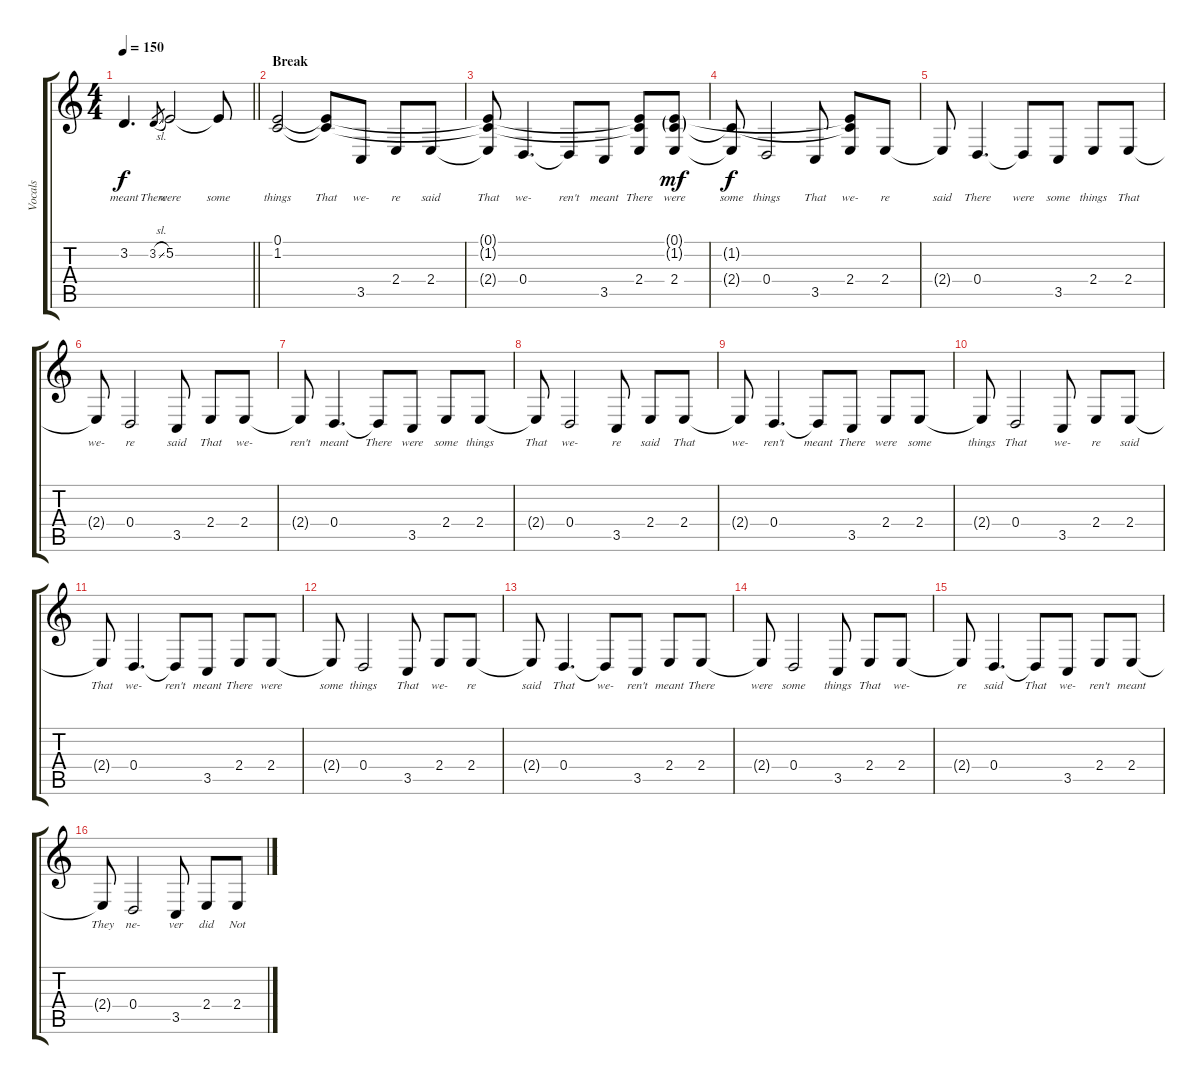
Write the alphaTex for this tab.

\track ("Vocals" "Vocals") {instrument clarinet}
\staff {score tabs}
\tuning (E4 B3 G3 D3 A2 E2) {hide}
\ts (4 4)
\tempo 150
\clef g2
\barLineRight lightlight
\ks c
3.2.4{d lyrics (0 "meant") lyrics (1 "") lyrics (2 "") lyrics (3 "") lyrics (4 "") dy f} 3.2{sl}.8{lyrics (0 "There") lyrics (1 "") lyrics (2 "") lyrics (3 "") lyrics (4 "") gr} 5.2.2{lyrics (0 "were") lyrics (1 "") lyrics (2 "") lyrics (3 "") lyrics (4 "")} 5.2{t}.8{lyrics (0 "some") lyrics (1 "") lyrics (2 "") lyrics (3 "") lyrics (4 "")} |
\section ("" "Break")
(0.1 1.2).2{lyrics (0 "things") lyrics (1 "") lyrics (2 "") lyrics (3 "") lyrics (4 "")} (0.1{t} 1.2{t}).8{lyrics (0 "That") lyrics (1 "") lyrics (2 "") lyrics (3 "") lyrics (4 "")} 3.5.8{lyrics (0 "we-") lyrics (1 "") lyrics (2 "") lyrics (3 "") lyrics (4 "") volume 10} 2.4.8{lyrics (0 "re") lyrics (1 "") lyrics (2 "") lyrics (3 "") lyrics (4 "")} 2.4.8{lyrics (0 "said") lyrics (1 "") lyrics (2 "") lyrics (3 "") lyrics (4 "")} |
(0.1{t} 1.2{t} 2.4{t}).8{lyrics (0 "That") lyrics (1 "") lyrics (2 "") lyrics (3 "") lyrics (4 "")} 0.4.4{d lyrics (0 "we-") lyrics (1 "") lyrics (2 "") lyrics (3 "") lyrics (4 "")} 0.4{t}.8{lyrics (0 "ren't") lyrics (1 "") lyrics (2 "") lyrics (3 "") lyrics (4 "")} 3.5.8{lyrics (0 "meant") lyrics (1 "") lyrics (2 "") lyrics (3 "") lyrics (4 "")} (0.1{t} 1.2{t} 2.4).8{lyrics (0 "There") lyrics (1 "") lyrics (2 "") lyrics (3 "") lyrics (4 "")} (0.1{g} 1.2{g} 2.4).8{lyrics (0 "were") lyrics (1 "") lyrics (2 "") lyrics (3 "") lyrics (4 "") dy mf} |
(1.2{t} 2.4{t}).8{lyrics (0 "some") lyrics (1 "") lyrics (2 "") lyrics (3 "") lyrics (4 "") dy f} 0.4.2{lyrics (0 "things") lyrics (1 "") lyrics (2 "") lyrics (3 "") lyrics (4 "")} 3.5.8{lyrics (0 "That") lyrics (1 "") lyrics (2 "") lyrics (3 "") lyrics (4 "")} (0.1{t} 1.2{t} 2.4).8{lyrics (0 "we-") lyrics (1 "") lyrics (2 "") lyrics (3 "") lyrics (4 "")} 2.4.8{lyrics (0 "re") lyrics (1 "") lyrics (2 "") lyrics (3 "") lyrics (4 "")} |
2.4{t}.8{lyrics (0 "said") lyrics (1 "") lyrics (2 "") lyrics (3 "") lyrics (4 "")} 0.4.4{d lyrics (0 "There") lyrics (1 "") lyrics (2 "") lyrics (3 "") lyrics (4 "")} 0.4{t}.8{lyrics (0 "were") lyrics (1 "") lyrics (2 "") lyrics (3 "") lyrics (4 "")} 3.5.8{lyrics (0 "some") lyrics (1 "") lyrics (2 "") lyrics (3 "") lyrics (4 "")} 2.4.8{lyrics (0 "things") lyrics (1 "") lyrics (2 "") lyrics (3 "") lyrics (4 "")} 2.4.8{lyrics (0 "That") lyrics (1 "") lyrics (2 "") lyrics (3 "") lyrics (4 "")} |
2.4{t}.8{lyrics (0 "we-") lyrics (1 "") lyrics (2 "") lyrics (3 "") lyrics (4 "")} 0.4.2{lyrics (0 "re") lyrics (1 "") lyrics (2 "") lyrics (3 "") lyrics (4 "")} 3.5.8{lyrics (0 "said") lyrics (1 "") lyrics (2 "") lyrics (3 "") lyrics (4 "")} 2.4.8{lyrics (0 "That") lyrics (1 "") lyrics (2 "") lyrics (3 "") lyrics (4 "")} 2.4.8{lyrics (0 "we-") lyrics (1 "") lyrics (2 "") lyrics (3 "") lyrics (4 "")} |
2.4{t}.8{lyrics (0 "ren't") lyrics (1 "") lyrics (2 "") lyrics (3 "") lyrics (4 "")} 0.4.4{d lyrics (0 "meant") lyrics (1 "") lyrics (2 "") lyrics (3 "") lyrics (4 "")} 0.4{t}.8{lyrics (0 "There") lyrics (1 "") lyrics (2 "") lyrics (3 "") lyrics (4 "")} 3.5.8{lyrics (0 "were") lyrics (1 "") lyrics (2 "") lyrics (3 "") lyrics (4 "")} 2.4.8{lyrics (0 "some") lyrics (1 "") lyrics (2 "") lyrics (3 "") lyrics (4 "")} 2.4.8{lyrics (0 "things") lyrics (1 "") lyrics (2 "") lyrics (3 "") lyrics (4 "")} |
2.4{t}.8{lyrics (0 "That") lyrics (1 "") lyrics (2 "") lyrics (3 "") lyrics (4 "")} 0.4.2{lyrics (0 "we-") lyrics (1 "") lyrics (2 "") lyrics (3 "") lyrics (4 "")} 3.5.8{lyrics (0 "re") lyrics (1 "") lyrics (2 "") lyrics (3 "") lyrics (4 "")} 2.4.8{lyrics (0 "said") lyrics (1 "") lyrics (2 "") lyrics (3 "") lyrics (4 "")} 2.4.8{lyrics (0 "That") lyrics (1 "") lyrics (2 "") lyrics (3 "") lyrics (4 "")} |
2.4{t}.8{lyrics (0 "we-") lyrics (1 "") lyrics (2 "") lyrics (3 "") lyrics (4 "")} 0.4.4{d lyrics (0 "ren't") lyrics (1 "") lyrics (2 "") lyrics (3 "") lyrics (4 "")} 0.4{t}.8{lyrics (0 "meant") lyrics (1 "") lyrics (2 "") lyrics (3 "") lyrics (4 "")} 3.5.8{lyrics (0 "There") lyrics (1 "") lyrics (2 "") lyrics (3 "") lyrics (4 "")} 2.4.8{lyrics (0 "were") lyrics (1 "") lyrics (2 "") lyrics (3 "") lyrics (4 "")} 2.4.8{lyrics (0 "some") lyrics (1 "") lyrics (2 "") lyrics (3 "") lyrics (4 "")} |
2.4{t}.8{lyrics (0 "things") lyrics (1 "") lyrics (2 "") lyrics (3 "") lyrics (4 "")} 0.4.2{lyrics (0 "That") lyrics (1 "") lyrics (2 "") lyrics (3 "") lyrics (4 "")} 3.5.8{lyrics (0 "we-") lyrics (1 "") lyrics (2 "") lyrics (3 "") lyrics (4 "")} 2.4.8{lyrics (0 "re") lyrics (1 "") lyrics (2 "") lyrics (3 "") lyrics (4 "")} 2.4.8{lyrics (0 "said") lyrics (1 "") lyrics (2 "") lyrics (3 "") lyrics (4 "")} |
2.4{t}.8{lyrics (0 "That") lyrics (1 "") lyrics (2 "") lyrics (3 "") lyrics (4 "")} 0.4.4{d lyrics (0 "we-") lyrics (1 "") lyrics (2 "") lyrics (3 "") lyrics (4 "")} 0.4{t}.8{lyrics (0 "ren't") lyrics (1 "") lyrics (2 "") lyrics (3 "") lyrics (4 "")} 3.5.8{lyrics (0 "meant") lyrics (1 "") lyrics (2 "") lyrics (3 "") lyrics (4 "")} 2.4.8{lyrics (0 "There") lyrics (1 "") lyrics (2 "") lyrics (3 "") lyrics (4 "")} 2.4.8{lyrics (0 "were") lyrics (1 "") lyrics (2 "") lyrics (3 "") lyrics (4 "")} |
2.4{t}.8{lyrics (0 "some") lyrics (1 "") lyrics (2 "") lyrics (3 "") lyrics (4 "")} 0.4.2{lyrics (0 "things") lyrics (1 "") lyrics (2 "") lyrics (3 "") lyrics (4 "")} 3.5.8{lyrics (0 "That") lyrics (1 "") lyrics (2 "") lyrics (3 "") lyrics (4 "")} 2.4.8{lyrics (0 "we-") lyrics (1 "") lyrics (2 "") lyrics (3 "") lyrics (4 "")} 2.4.8{lyrics (0 "re") lyrics (1 "") lyrics (2 "") lyrics (3 "") lyrics (4 "")} |
2.4{t}.8{lyrics (0 "said") lyrics (1 "") lyrics (2 "") lyrics (3 "") lyrics (4 "")} 0.4.4{d lyrics (0 "That") lyrics (1 "") lyrics (2 "") lyrics (3 "") lyrics (4 "")} 0.4{t}.8{lyrics (0 "we-") lyrics (1 "") lyrics (2 "") lyrics (3 "") lyrics (4 "")} 3.5.8{lyrics (0 "ren't") lyrics (1 "") lyrics (2 "") lyrics (3 "") lyrics (4 "")} 2.4.8{lyrics (0 "meant") lyrics (1 "") lyrics (2 "") lyrics (3 "") lyrics (4 "")} 2.4.8{lyrics (0 "There") lyrics (1 "") lyrics (2 "") lyrics (3 "") lyrics (4 "")} |
2.4{t}.8{lyrics (0 "were") lyrics (1 "") lyrics (2 "") lyrics (3 "") lyrics (4 "")} 0.4.2{lyrics (0 "some") lyrics (1 "") lyrics (2 "") lyrics (3 "") lyrics (4 "")} 3.5.8{lyrics (0 "things") lyrics (1 "") lyrics (2 "") lyrics (3 "") lyrics (4 "")} 2.4.8{lyrics (0 "That") lyrics (1 "") lyrics (2 "") lyrics (3 "") lyrics (4 "")} 2.4.8{lyrics (0 "we-") lyrics (1 "") lyrics (2 "") lyrics (3 "") lyrics (4 "")} |
2.4{t}.8{lyrics (0 "re") lyrics (1 "") lyrics (2 "") lyrics (3 "") lyrics (4 "")} 0.4.4{d lyrics (0 "said") lyrics (1 "") lyrics (2 "") lyrics (3 "") lyrics (4 "")} 0.4{t}.8{lyrics (0 "That") lyrics (1 "") lyrics (2 "") lyrics (3 "") lyrics (4 "")} 3.5.8{lyrics (0 "we-") lyrics (1 "") lyrics (2 "") lyrics (3 "") lyrics (4 "")} 2.4.8{lyrics (0 "ren't") lyrics (1 "") lyrics (2 "") lyrics (3 "") lyrics (4 "")} 2.4.8{lyrics (0 "meant") lyrics (1 "") lyrics (2 "") lyrics (3 "") lyrics (4 "")} |
2.4{t}.8{lyrics (0 "They") lyrics (1 "") lyrics (2 "") lyrics (3 "") lyrics (4 "")} 0.4.2{lyrics (0 "ne-") lyrics (1 "") lyrics (2 "") lyrics (3 "") lyrics (4 "")} 3.5.8{lyrics (0 "ver") lyrics (1 "") lyrics (2 "") lyrics (3 "") lyrics (4 "")} 2.4.8{lyrics (0 "did") lyrics (1 "") lyrics (2 "") lyrics (3 "") lyrics (4 "")} 2.4.8{lyrics (0 "Not") lyrics (1 "") lyrics (2 "") lyrics (3 "") lyrics (4 "")}
